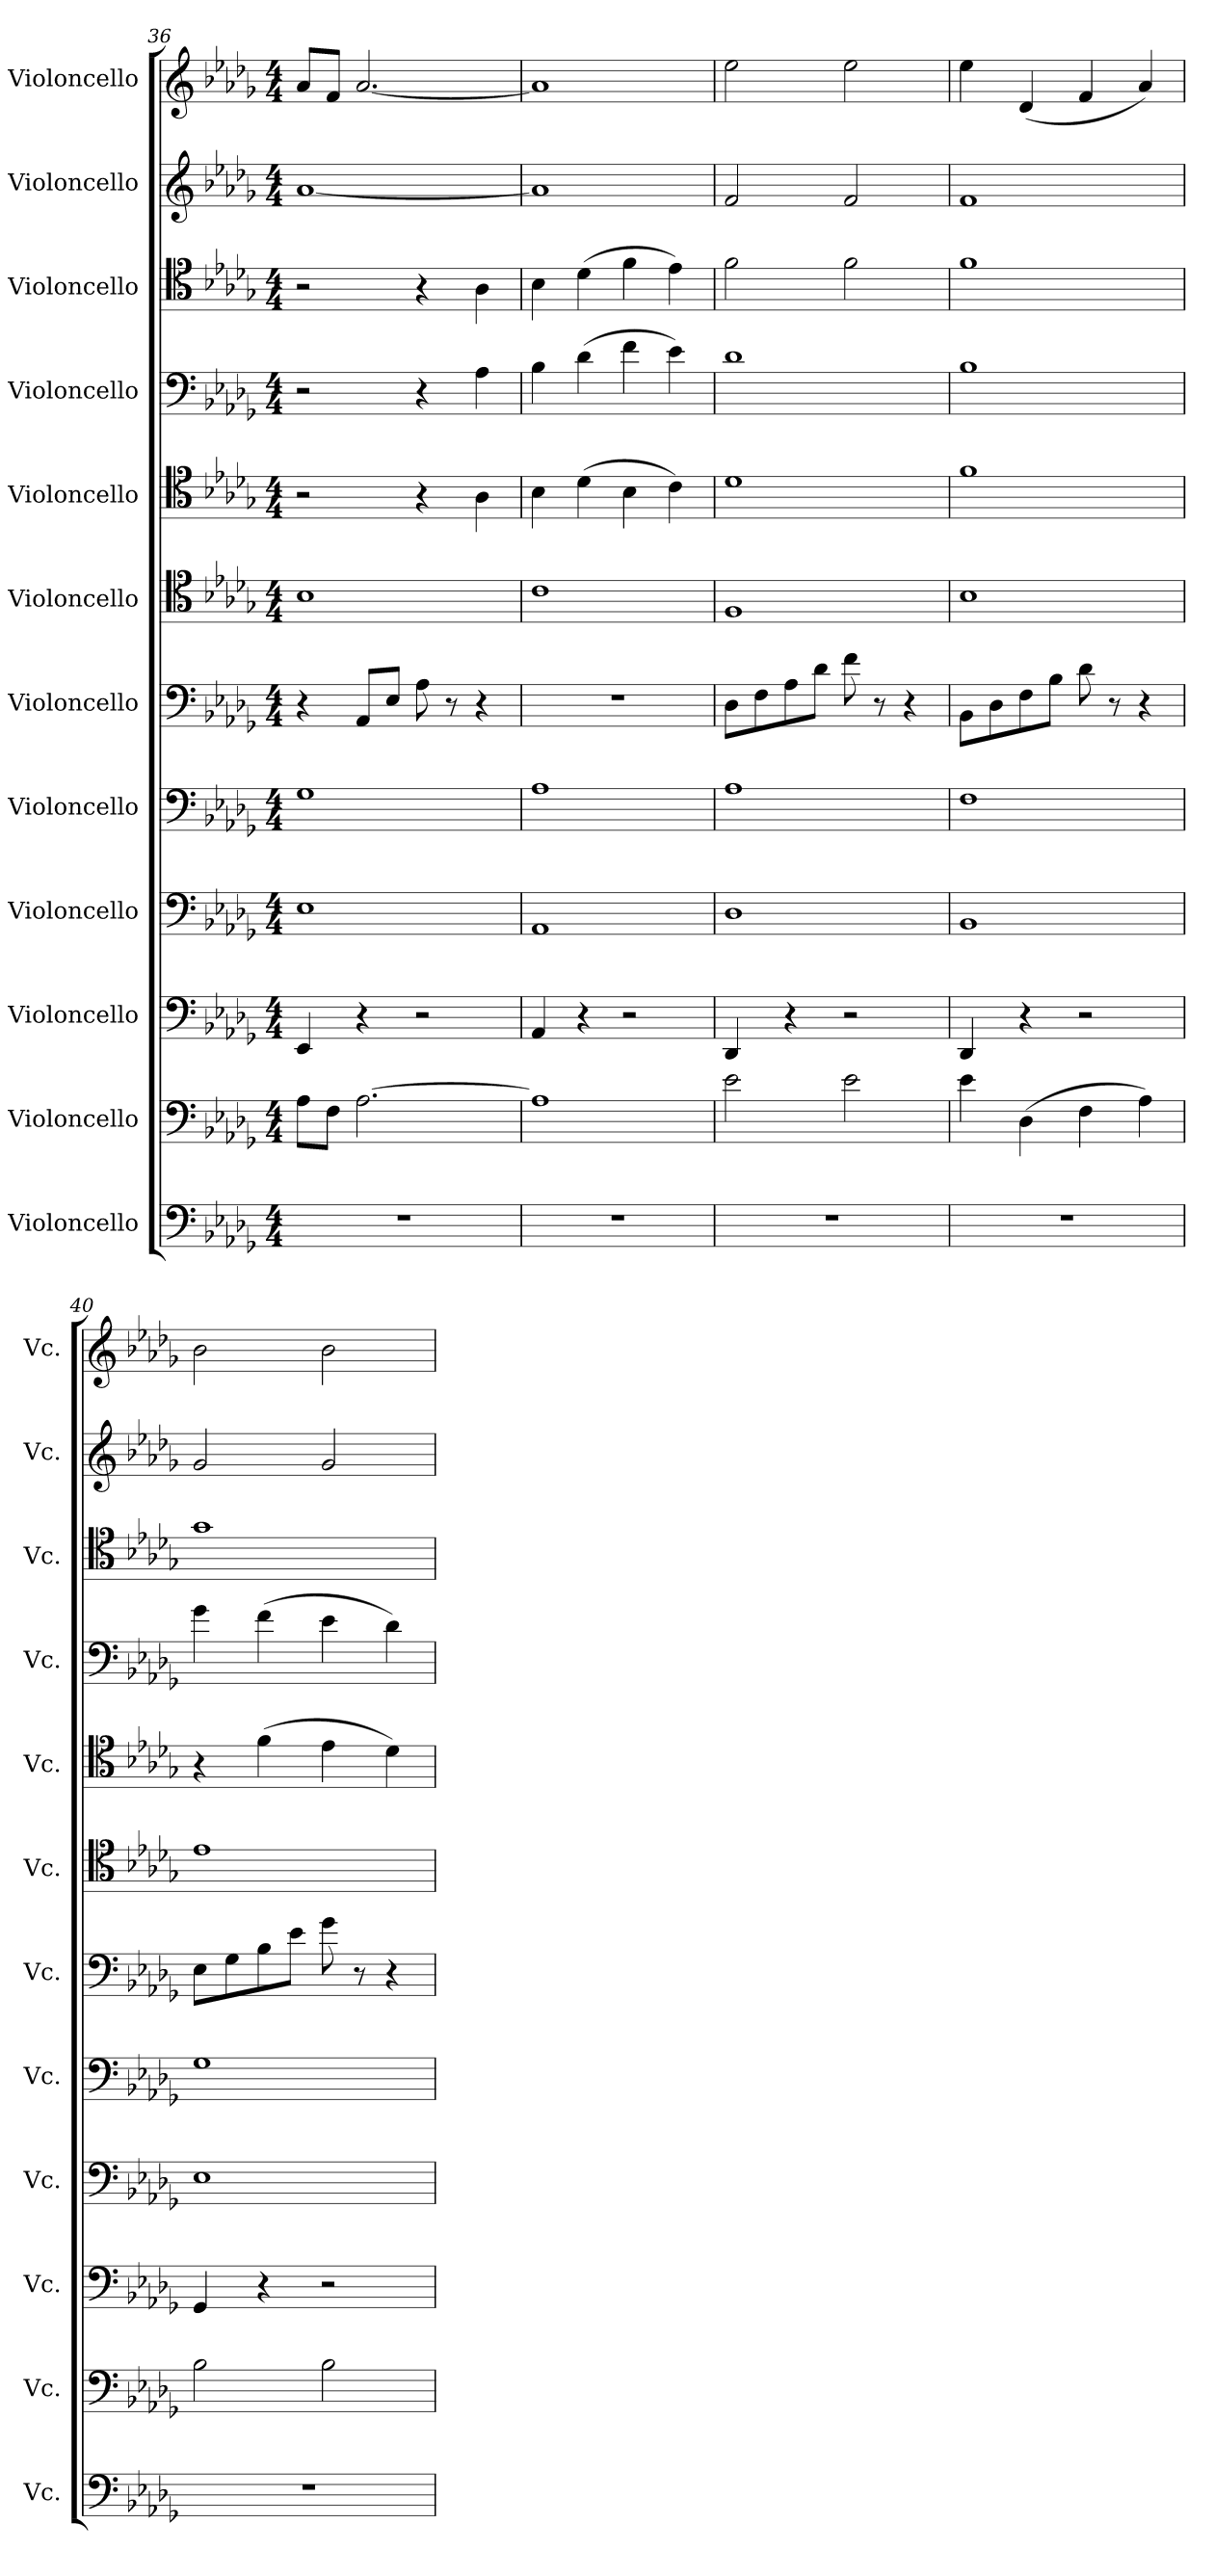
**kern	**kern	**kern	**kern	**kern	**kern	**kern	**kern	**kern	**kern	**kern	**kern
*part12	*part11	*part10	*part9	*part8	*part7	*part6	*part5	*part4	*part3	*part2	*part1
*staff12	*staff11	*staff10	*staff9	*staff8	*staff7	*staff6	*staff5	*staff4	*staff3	*staff2	*staff1
*I"Violoncello	*I"Violoncello	*I"Violoncello	*I"Violoncello	*I"Violoncello	*I"Violoncello	*I"Violoncello	*I"Violoncello	*I"Violoncello	*I"Violoncello	*I"Violoncello	*I"Violoncello
*I'Vc.	*I'Vc.	*I'Vc.	*I'Vc.	*I'Vc.	*I'Vc.	*I'Vc.	*I'Vc.	*I'Vc.	*I'Vc.	*I'Vc.	*I'Vc.
*clefF4	*clefF4	*clefF4	*clefF4	*clefF4	*clefF4	*clefC4	*clefC4	*clefF4	*clefC4	*clefG2	*clefG2
*k[b-e-a-d-g-]	*k[b-e-a-d-g-]	*k[b-e-a-d-g-]	*k[b-e-a-d-g-]	*k[b-e-a-d-g-]	*k[b-e-a-d-g-]	*k[b-e-a-d-g-]	*k[b-e-a-d-g-]	*k[b-e-a-d-g-]	*k[b-e-a-d-g-]	*k[b-e-a-d-g-]	*k[b-e-a-d-g-]
*M4/4	*M4/4	*M4/4	*M4/4	*M4/4	*M4/4	*M4/4	*M4/4	*M4/4	*M4/4	*M4/4	*M4/4
=36	=36	=36	=36	=36	=36	=36	=36	=36	=36	=36	=36
1r	8A-\L	4EE-/	1E-	1G-	4r	1B-	2r	2r	2r	[1a-	8a-/L
.	8F\J	.	.	.	.	.	.	.	.	.	8f/J
.	[2.A-\	4r	.	.	8AA-/L	.	.	.	.	.	[2.a-/
.	.	.	.	.	8E-/J	.	.	.	.	.	.
.	.	2r	.	.	8A-\	.	4r	4r	4r	.	.
.	.	.	.	.	8r	.	.	.	.	.	.
.	.	.	.	.	4r	.	4A-\	4A-\	4A-\	.	.
!!LO:PB:g=z
=37	=37	=37	=37	=37	=37	=37	=37	=37	=37	=37	=37
1r	1A-]	4AA-/	1AA-	1A-	1r	1c	4B-\	4B-\	4B-\	1a-]	1a-]
.	.	4r	.	.	.	.	(4d-\	(4d-\	(4d-\	.	.
.	.	2r	.	.	.	.	4B-\	4f\	4f\	.	.
.	.	.	.	.	.	.	4c\)	4e-\)	4e-\)	.	.
=38	=38	=38	=38	=38	=38	=38	=38	=38	=38	=38	=38
1r	2e-\	4DD-/	1D-	1A-	8D-\L	1F	1d-	1d-	2f\	2f/	2ee-\
.	.	.	.	.	8F\	.	.	.	.	.	.
.	.	4r	.	.	8A-\	.	.	.	.	.	.
.	.	.	.	.	8d-\J	.	.	.	.	.	.
.	2e-\	2r	.	.	8f\	.	.	.	2f\	2f/	2ee-\
.	.	.	.	.	8r	.	.	.	.	.	.
.	.	.	.	.	4r	.	.	.	.	.	.
=39	=39	=39	=39	=39	=39	=39	=39	=39	=39	=39	=39
1r	4e-\	4DD-/	1BB-	1F	8BB-\L	1B-	1f	1B-	1f	1f	4ee-\
.	.	.	.	.	8D-\	.	.	.	.	.	.
.	(4D-\	4r	.	.	8F\	.	.	.	.	.	(4d-/
.	.	.	.	.	8B-\J	.	.	.	.	.	.
.	4F\	2r	.	.	8d-\	.	.	.	.	.	4f/
.	.	.	.	.	8r	.	.	.	.	.	.
.	4A-\)	.	.	.	4r	.	.	.	.	.	4a-/)
=40	=40	=40	=40	=40	=40	=40	=40	=40	=40	=40	=40
1r	2B-\	4GG-/	1E-	1G-	8E-\L	1e-	4r	4g-\	1g-	2g-/	2b-\
.	.	.	.	.	8G-\	.	.	.	.	.	.
.	.	4r	.	.	8B-\	.	(4f\	(4f\	.	.	.
.	.	.	.	.	8e-\J	.	.	.	.	.	.
.	2B-\	2r	.	.	8g-\	.	4e-\	4e-\	.	2g-/	2b-\
.	.	.	.	.	8r	.	.	.	.	.	.
.	.	.	.	.	4r	.	4d-\)	4d-\)	.	.	.
=	=	=	=	=	=	=	=	=	=	=	=
*-	*-	*-	*-	*-	*-	*-	*-	*-	*-	*-	*-
